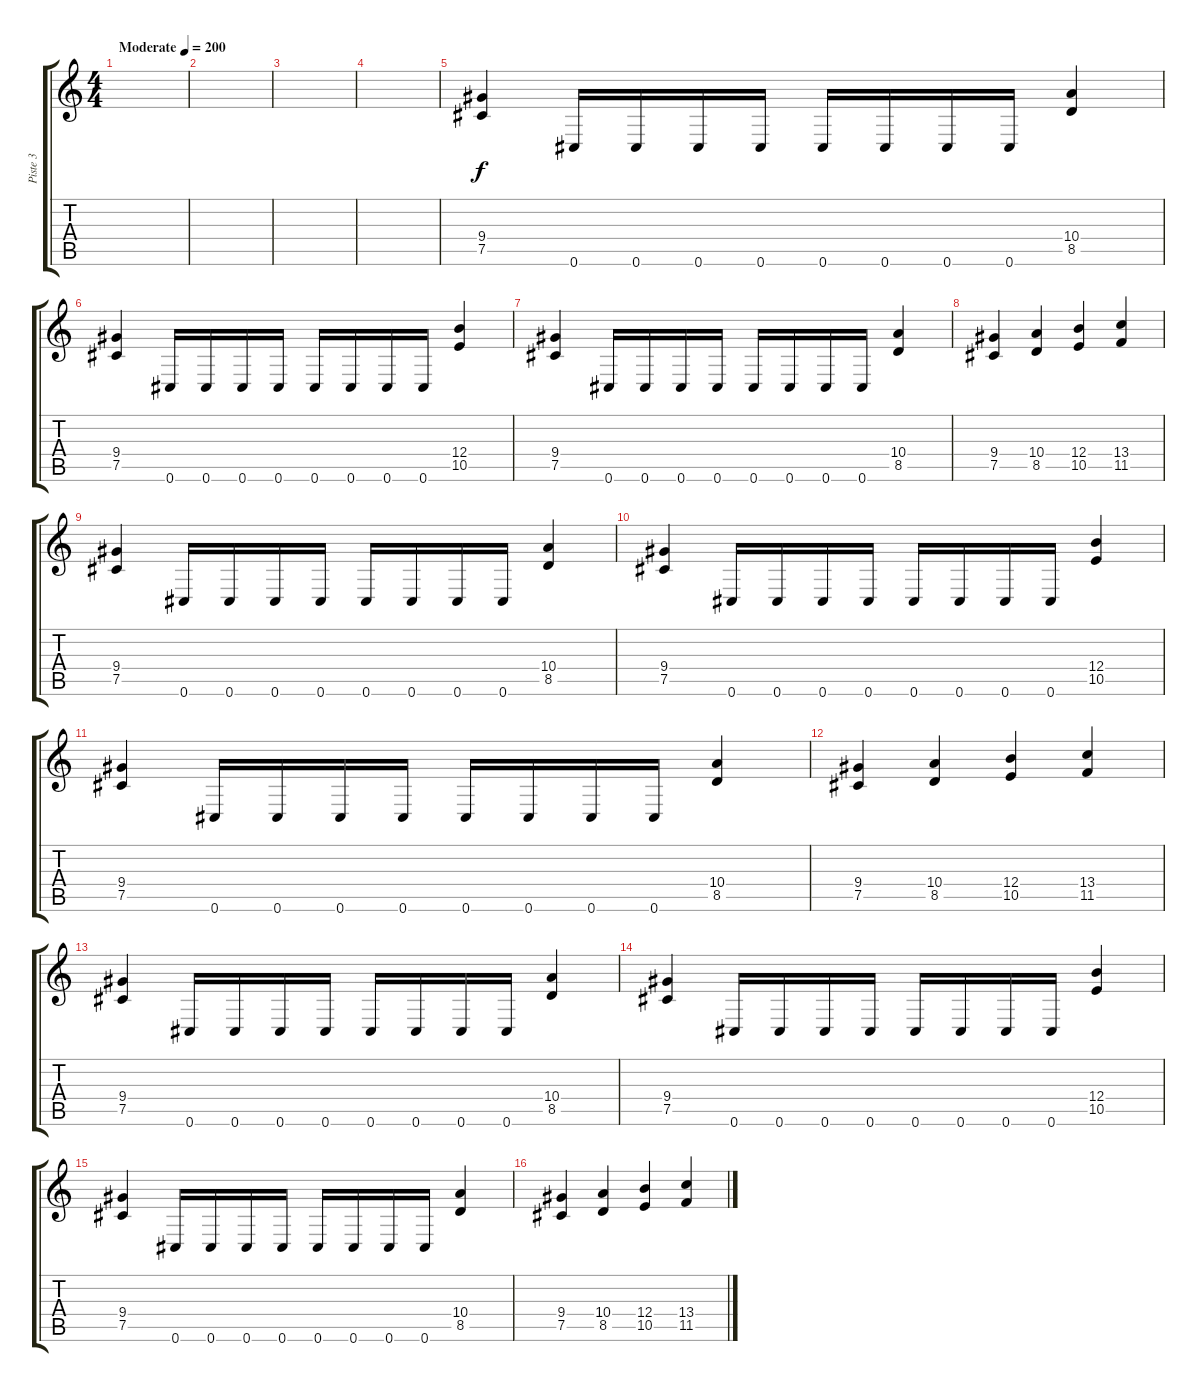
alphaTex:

\track ("Piste 3" "Piste 3") {instrument distortionguitar}
\staff {score tabs}
\tuning (Db4 Ab3 E3 B2 Gb2 Db2) {hide}
\ts (4 4)
\tempo (200 "Moderate")
\clef g2
\ks c
|
|
|
|
(9.4 7.5).4 0.6.16 0.6.16 0.6.16 0.6.16 0.6.16 0.6.16 0.6.16 0.6.16 (10.4 8.5).4 |
(9.4 7.5).4 0.6.16 0.6.16 0.6.16 0.6.16 0.6.16 0.6.16 0.6.16 0.6.16 (12.4 10.5).4 |
(9.4 7.5).4 0.6.16 0.6.16 0.6.16 0.6.16 0.6.16 0.6.16 0.6.16 0.6.16 (10.4 8.5).4 |
(9.4 7.5).4 (10.4 8.5).4 (12.4 10.5).4 (13.4 11.5).4 |
(9.4 7.5).4 0.6.16 0.6.16 0.6.16 0.6.16 0.6.16 0.6.16 0.6.16 0.6.16 (10.4 8.5).4 |
(9.4 7.5).4 0.6.16 0.6.16 0.6.16 0.6.16 0.6.16 0.6.16 0.6.16 0.6.16 (12.4 10.5).4 |
(9.4 7.5).4 0.6.16 0.6.16 0.6.16 0.6.16 0.6.16 0.6.16 0.6.16 0.6.16 (10.4 8.5).4 |
(9.4 7.5).4 (10.4 8.5).4 (12.4 10.5).4 (13.4 11.5).4 |
(9.4 7.5).4 0.6.16 0.6.16 0.6.16 0.6.16 0.6.16 0.6.16 0.6.16 0.6.16 (10.4 8.5).4 |
(9.4 7.5).4 0.6.16 0.6.16 0.6.16 0.6.16 0.6.16 0.6.16 0.6.16 0.6.16 (12.4 10.5).4 |
(9.4 7.5).4 0.6.16 0.6.16 0.6.16 0.6.16 0.6.16 0.6.16 0.6.16 0.6.16 (10.4 8.5).4 |
(9.4 7.5).4 (10.4 8.5).4 (12.4 10.5).4 (13.4 11.5).4
